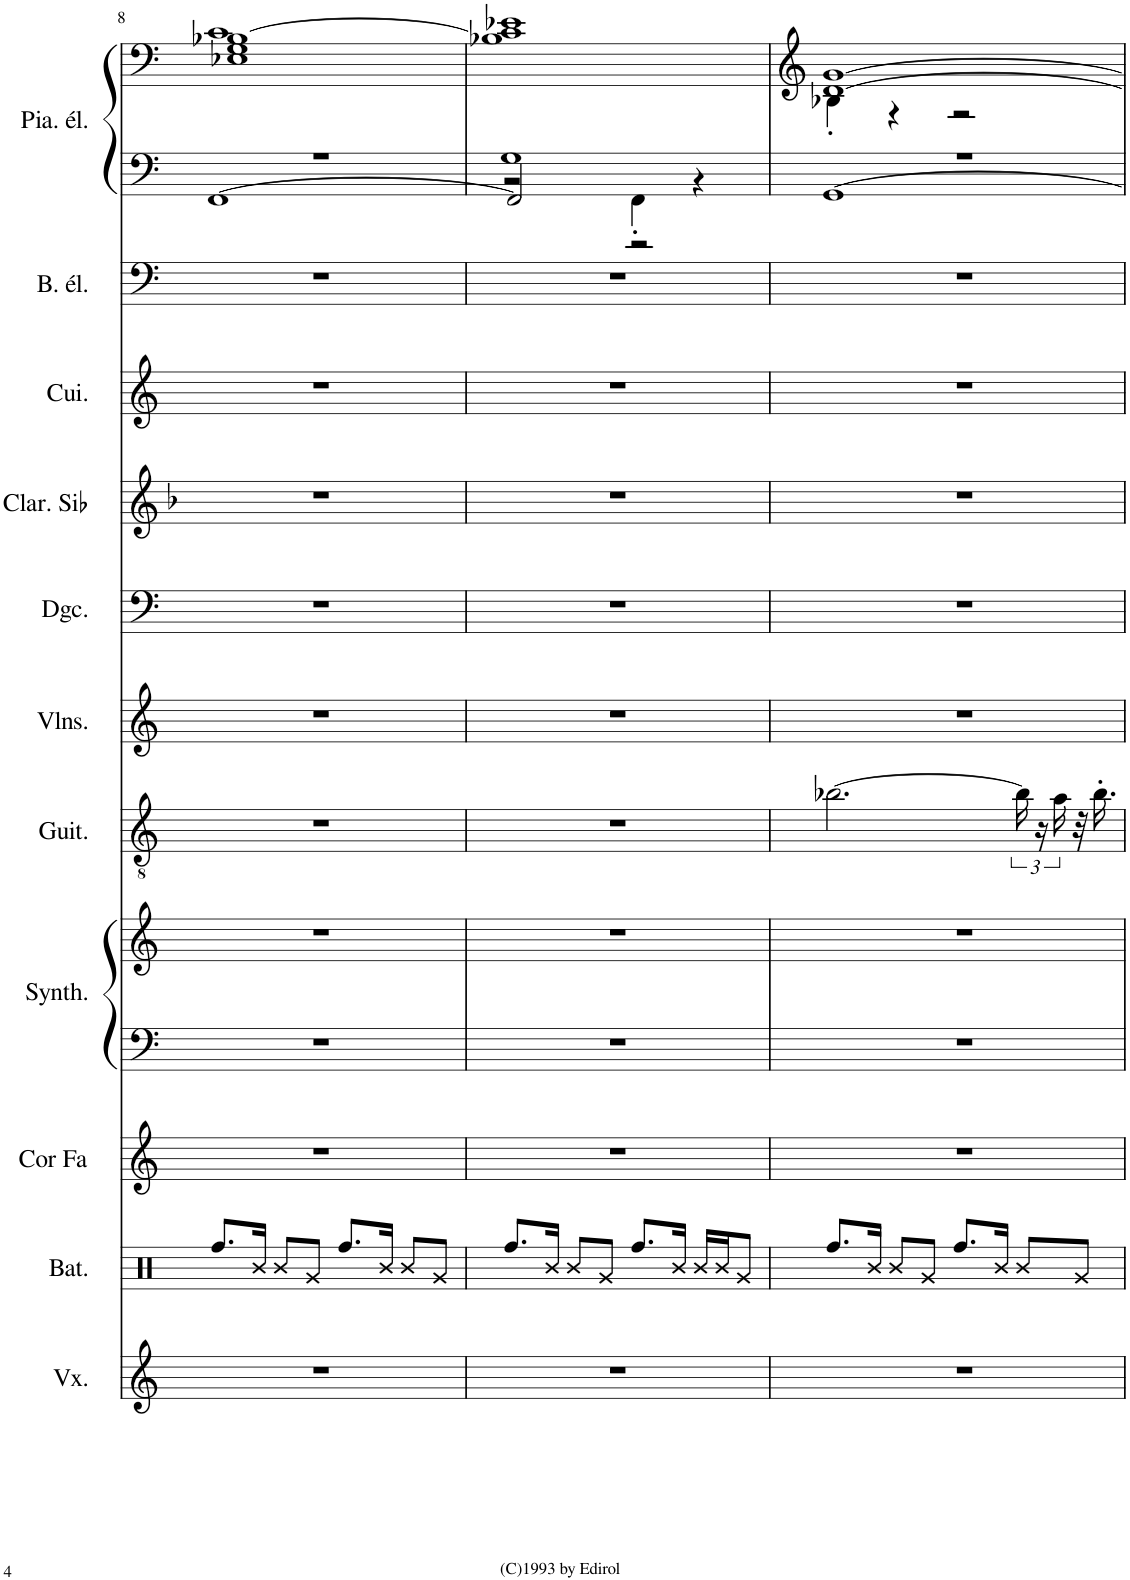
**kern	**kern	**kern	**kern	**kern	**kern	**kern	**kern	**kern	**kern	**kern	**kern	**kern
*part11	*part10	*part9	*part8	*part8	*part7	*part6	*part5	*part4	*part3	*part2	*part1	*part1
*staff13	*staff12	*staff11	*staff10	*staff9	*staff8	*staff7	*staff6	*staff5	*staff4	*staff3	*staff2	*staff1
*I"Voix	*I"Batterie	*I"Cor en Fa	*I"Synthétiseur d'instruments à cordes	*	*I"Guitare acoustique	*I"Violons	*I"Dungchen	*I"Clarinette en Sib	*I"Cuivres	*I"Basse électrique	*I"Piano électrique, Don't Leave Me...	*
*I'Vx.	*I'Bat.	*I'Cor Fa	*I'Synth.	*	*I'Guit.	*I'Vlns.	*I'Dgc.	*I'Clar. Sib	*I'Cui.	*I'B. él.	*I'Pia. él.	*
!!LO:PB:g=z
*clefG2	*clefX	*clefG2	*clefF4	*clefG2	*clefGv2	*clefG2	*clefF4	*clefG2	*clefG2	*clefF4	*clefF4	*clefF4
*	*	*Trd4c7	*	*	*	*	*Trd1c2	*Trd1c2	*	*Trd7c12	*	*
*k[]	*k[]	*k[]	*k[]	*k[]	*k[]	*k[]	*k[]	*k[b-]	*k[]	*k[]	*k[]	*k[]
*M4/4	*M4/4	*M4/4	*M4/4	*M4/4	*M4/4	*M4/4	*M4/4	*M4/4	*M4/4	*M4/4	*M4/4	*M4/4
=8	=8	=8	=8	=8	=8	=8	=8	=8	=8	=8	=8	=8
*	*	*	*	*	*	*	*	*	*	*	*^	*^
1r	8.Rff/L	1r	1r	1r	1r	1r	1r	1r	1r	1r	1r	[1FF	[1c	1E-X 1G 1B-X
.	16R/Jk	.	.	.	.	.	.	.	.	.	.	.	.	.
.	8R/L	.	.	.	.	.	.	.	.	.	.	.	.	.
.	8Rg/J	.	.	.	.	.	.	.	.	.	.	.	.	.
.	8.Rff/L	.	.	.	.	.	.	.	.	.	.	.	.	.
.	16R/Jk	.	.	.	.	.	.	.	.	.	.	.	.	.
.	8R/L	.	.	.	.	.	.	.	.	.	.	.	.	.
.	8Rg/J	.	.	.	.	.	.	.	.	.	.	.	.	.
*	*	*	*	*	*	*	*	*	*	*	*	*	*v	*v
=9	=9	=9	=9	=9	=9	=9	=9	=9	=9	=9	=9	=9	=9
*	*	*	*	*	*	*	*	*	*	*	*	*^	*
1r	8.Rff/L	1r	1r	1r	1r	1r	1r	1r	1r	1r	1G	2r	2FF/]	1B-X 1c] 1e-X
.	16R/Jk	.	.	.	.	.	.	.	.	.	.	.	.	.
.	8R/L	.	.	.	.	.	.	.	.	.	.	.	.	.
.	8Rg/J	.	.	.	.	.	.	.	.	.	.	.	.	.
.	8.Rff/L	.	.	.	.	.	.	.	.	.	.	4FF'\	2r	.
.	16R/Jk	.	.	.	.	.	.	.	.	.	.	.	.	.
.	16R/LL	.	.	.	.	.	.	.	.	.	.	4r	.	.
.	16R/J	.	.	.	.	.	.	.	.	.	.	.	.	.
.	8Rg/J	.	.	.	.	.	.	.	.	.	.	.	.	.
*	*	*	*	*	*	*	*	*	*	*	*	*v	*v	*
=10	=10	=10	=10	=10	=10	=10	=10	=10	=10	=10	=10	=10	=10
*	*	*	*	*	*	*	*	*	*	*	*	*	*^
1r	8.Rff/L	1r	1r	1r	[2.b-X\	1r	1r	1r	1r	1r	1r	[1GG	[1d [1g	4B-X'\
.	16R/Jk	.	.	.	.	.	.	.	.	.	.	.	.	.
.	8R/L	.	.	.	.	.	.	.	.	.	.	.	.	4r
.	8Rg/J	.	.	.	.	.	.	.	.	.	.	.	.	.
.	8.Rff/L	.	.	.	.	.	.	.	.	.	.	.	.	2r
.	16R/Jk	.	.	.	.	.	.	.	.	.	.	.	.	.
.	8R/L	.	.	.	24b-\]	.	.	.	.	.	.	.	.	.
.	.	.	.	.	24r	.	.	.	.	.	.	.	.	.
.	.	.	.	.	24a\	.	.	.	.	.	.	.	.	.
.	8Rg/J	.	.	.	32r	.	.	.	.	.	.	.	.	.
.	.	.	.	.	16.b-'\	.	.	.	.	.	.	.	.	.
*	*	*	*	*	*	*	*	*	*	*	*v	*v	*	*
*	*	*	*	*	*	*	*	*	*	*	*	*v	*v
=	=	=	=	=	=	=	=	=	=	=	=	=
*-	*-	*-	*-	*-	*-	*-	*-	*-	*-	*-	*-	*-
